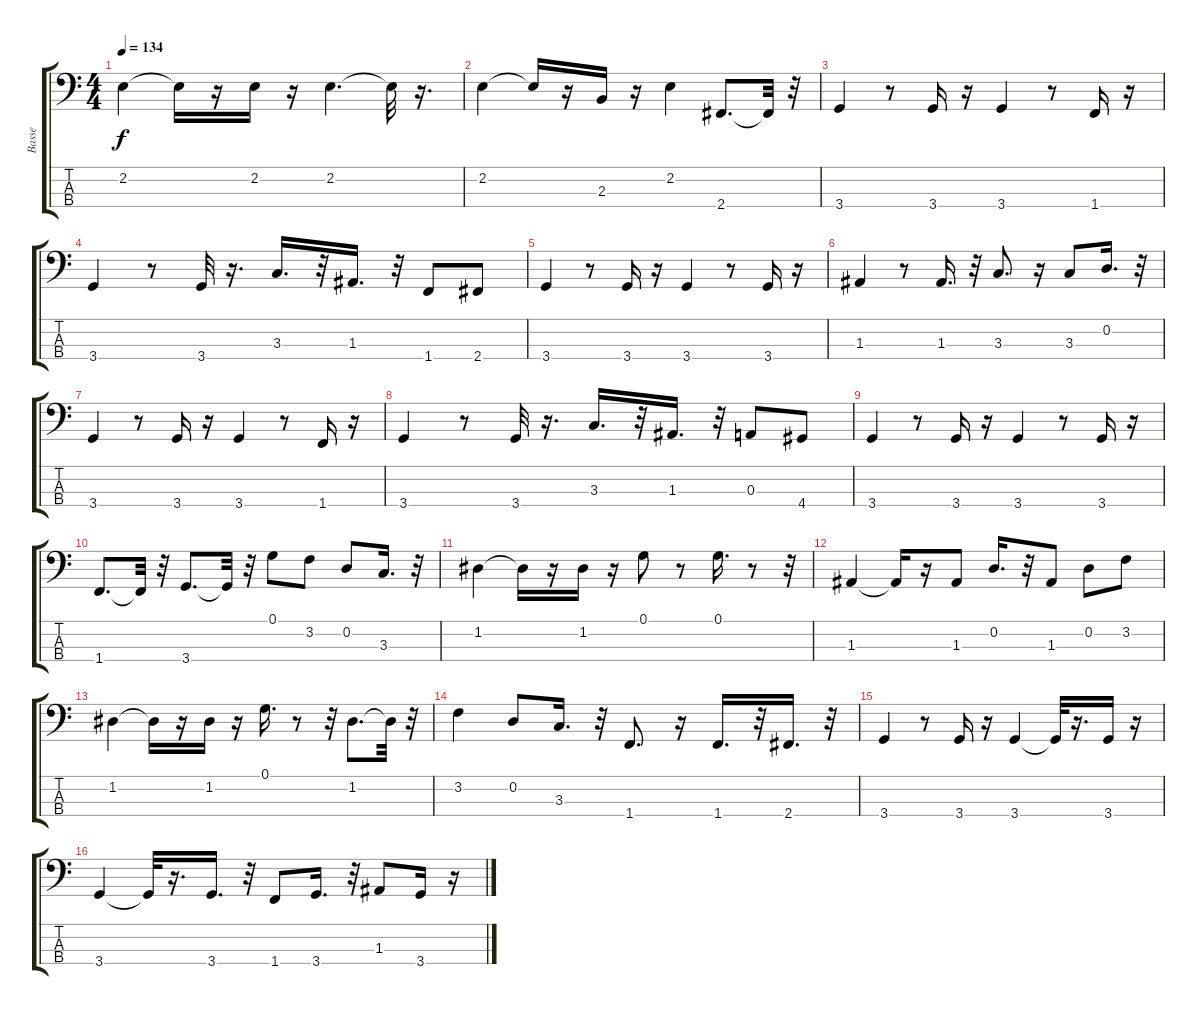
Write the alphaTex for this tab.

\track ("Basse" "Basse") {instrument electricbassfinger}
\staff {score tabs}
\tuning (G2 D2 A1 E1) {hide}
\ts (4 4)
\tempo 134
\clef f4
\ks c
2.2.4{dy f} 2.2{t}.16 r.16 2.2.16 r.16 2.2.4{d} 2.2{t}.32 r.16{d} |
2.2.4 2.2{t}.16 r.16 2.3.16 r.16 2.2.4 2.4.8{d} 2.4{t}.32 r.32 |
3.4.4 r.8 3.4.16 r.16 3.4.4 r.8 1.4.16 r.16 |
3.4.4 r.8 3.4.32 r.16{d} 3.3.16{d} r.32 1.3.16{d} r.32 1.4.8 2.4.8 |
3.4.4 r.8 3.4.16 r.16 3.4.4 r.8 3.4.16 r.16 |
1.3.4 r.8 1.3.16{d} r.32 3.3.8{d} r.16 3.3.8 0.2.16{d} r.32 |
3.4.4 r.8 3.4.16 r.16 3.4.4 r.8 1.4.16 r.16 |
3.4.4 r.8 3.4.32 r.16{d} 3.3.16{d} r.32 1.3.16{d} r.32 0.3.8 4.4.8 |
3.4.4 r.8 3.4.16 r.16 3.4.4 r.8 3.4.16 r.16 |
1.4.8{d} 1.4{t}.32 r.32 3.4.8{d} 3.4{t}.32 r.32 0.1.8 3.2.8 0.2.8 3.3.16{d} r.32 |
1.2.4 1.2{t}.16 r.16 1.2.16 r.16 0.1.8 r.8 0.1.16{d} r.8 r.32 |
1.3.4 1.3{t}.16 r.16 1.3.8 0.2.16{d} r.32 1.3.8 0.2.8 3.2.8 |
1.2.4 1.2{t}.16 r.16 1.2.16 r.16 0.1.16{d} r.8 r.32 1.2.8{d} 1.2{t}.32 r.32 |
3.2.4 0.2.8 3.3.16{d} r.32 1.4.8{d} r.16 1.4.16{d} r.32 2.4.16{d} r.32 |
3.4.4 r.8 3.4.16 r.16 3.4.4 3.4{t}.32 r.16{d} 3.4.16 r.16 |
3.4.4 3.4{t}.32 r.16{d} 3.4.16{d} r.32 1.4.8 3.4.16{d} r.32 1.3.8 3.4.16 r.16
